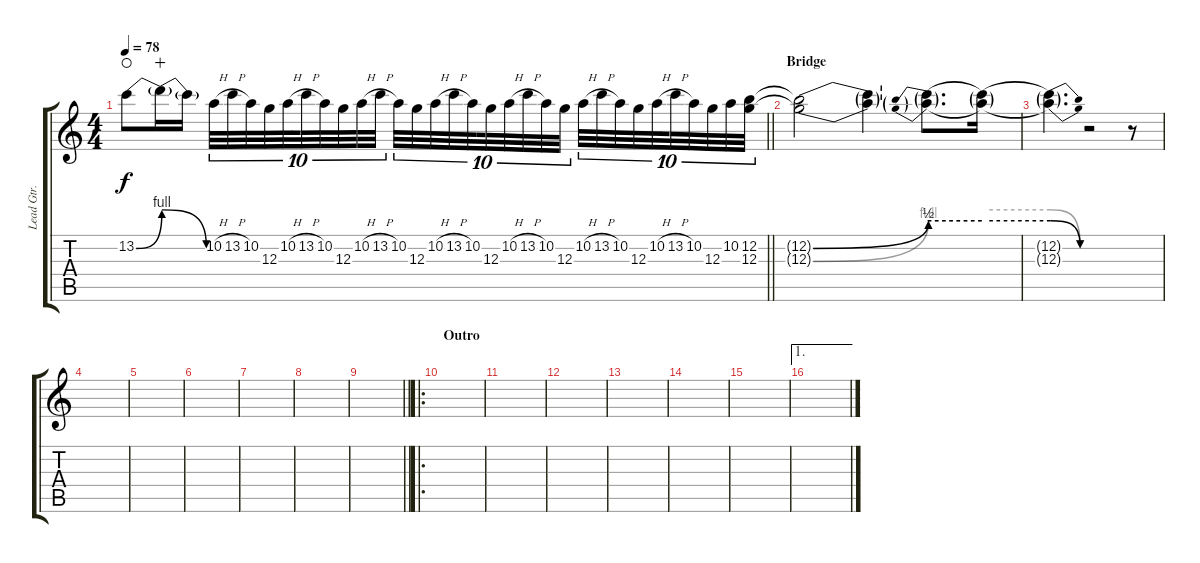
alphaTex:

\track ("Lead Gtr." "Lead Gtr.") {instrument distortionguitar}
\staff {score tabs}
\tuning (E4 B3 G3 D3 A2 D2) {hide}
\ts (4 4)
\tempo 78
\clef g2
\barLineRight lightlight
\ks c
13.2{be (bend 0 0 60 4)}.8{dy f waho} 13.2{be (release 0 4 60 0) t}.16{wahc} 13.2{t}.16 10.2{h}.32{tu (10 8)} 13.2{h}.32{tu (10 8)} 10.2.32{tu (10 8)} 12.3.32{tu (10 8)} 10.2{h}.32{tu (10 8) beam splitsecondary} 13.2{h}.32{tu (10 8)} 10.2.32{tu (10 8)} 12.3.32{tu (10 8)} 10.2{h}.32{tu (10 8)} 13.2{h}.32{tu (10 8)} 10.2.32{tu (10 8)} 12.3.32{tu (10 8)} 10.2{h}.32{tu (10 8)} 13.2{h}.32{tu (10 8)} 10.2.32{tu (10 8) beam splitsecondary} 12.3.32{tu (10 8)} 10.2{h}.32{tu (10 8)} 13.2{h}.32{tu (10 8)} 10.2.32{tu (10 8)} 12.3.32{tu (10 8)} 10.2{h}.32{tu (10 8)} 13.2{h}.32{tu (10 8)} 10.2.32{tu (10 8)} 12.3.32{tu (10 8)} 10.2{h}.32{tu (10 8) beam splitsecondary} 13.2{h}.32{tu (10 8)} 10.2.32{tu (10 8)} 12.3.32{tu (10 8)} 10.2.32{tu (10 8)} (12.2 12.3).32{tu (10 8)} |
\section ("" "Bridge")
(12.2{be (bend 0 0 60 2) t} 12.3{be (bend 0 0 60 4) t}).2 (12.2{t} 12.3{t}).4 (12.2{be (prebend 0 2 60 2) t} 12.3{be (prebend 0 4 60 4) t}).8{d} (12.2{be (hold 0 2 60 2) t} 12.3{be (hold 0 4 60 4) t}).16 |
(12.2{be (release 0 2 60 0) t} 12.3{be (release 0 4 60 0) t}).4{d} r.2 r.8 |
|
|
|
|
|
\barLineRight lightlight
|
\ro
\section ("" "Outro")
|
|
|
|
|
|
\ae 1
